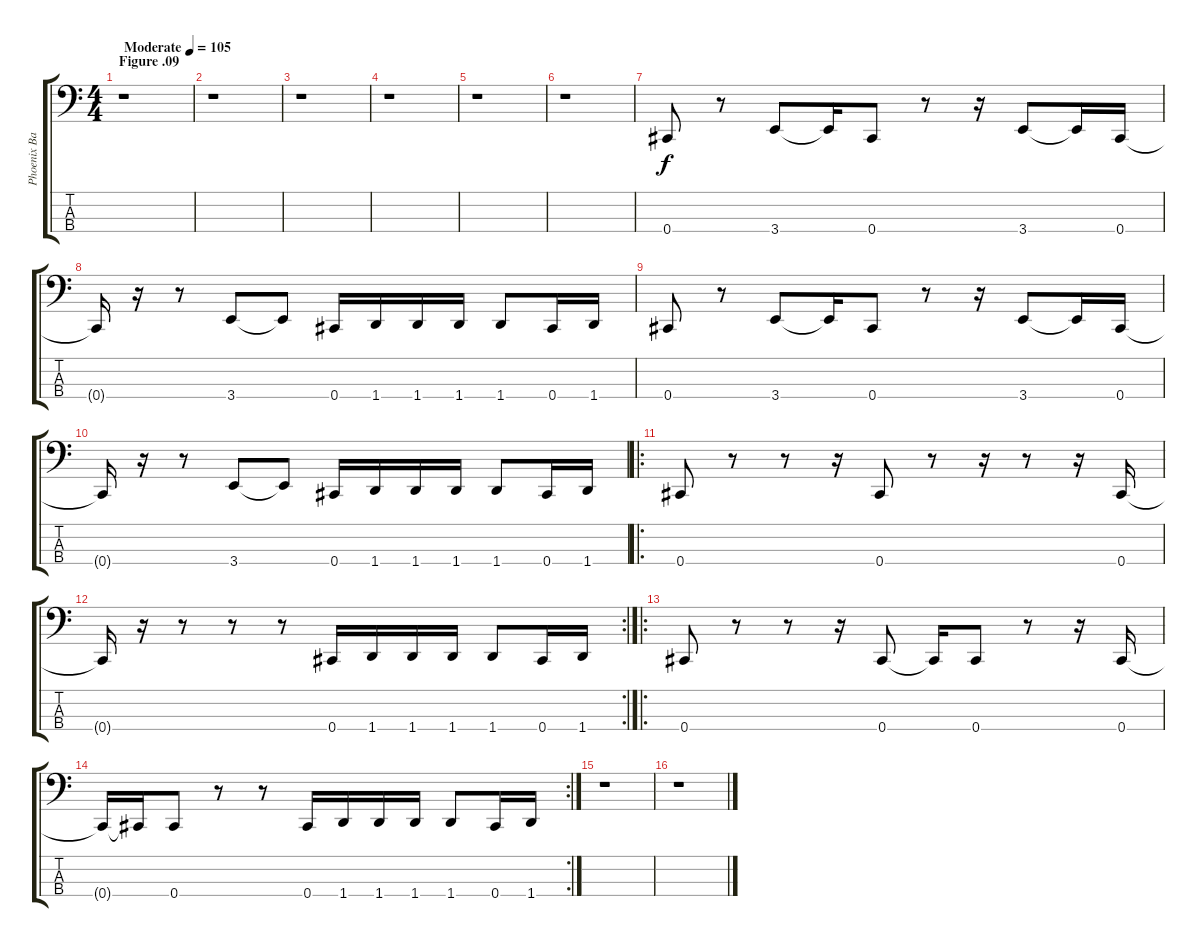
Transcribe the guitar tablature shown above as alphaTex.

\track ("Phoenix Bass2" "Phoenix Ba") {instrument electricbasspick}
\staff {score tabs}
\tuning (Gb2 Db2 Ab1 Db1) {hide}
\ts (4 4)
\section ("" "Figure .09")
\tempo (105 "Moderate")
\clef f4
\ks c
r.1{dy f instrument electricbasspick} |
r.1 |
r.1 |
r.1 |
r.1 |
r.1 |
0.4.8 r.8 3.4.8 3.4{t}.16 0.4.8 r.8 r.16 3.4.8 3.4{t}.16 0.4.16 |
0.4{t}.16 r.16 r.8 3.4.8 3.4{t}.8 0.4.16 1.4.16 1.4.16 1.4.16 1.4.8 0.4.16 1.4.16 |
0.4.8 r.8 3.4.8 3.4{t}.16 0.4.8 r.8 r.16 3.4.8 3.4{t}.16 0.4.16 |
0.4{t}.16 r.16 r.8 3.4.8 3.4{t}.8 0.4.16 1.4.16 1.4.16 1.4.16 1.4.8 0.4.16 1.4.16 |
\ro
0.4.8 r.8 r.8 r.16 0.4.8 r.8 r.16 r.8 r.16 0.4.16 |
\rc 2
0.4{t}.16 r.16 r.8 r.8 r.8 0.4.16 1.4.16 1.4.16 1.4.16 1.4.8 0.4.16 1.4.16 |
\ro
0.4.8 r.8 r.8 r.16 0.4.8 0.4{t}.16 0.4.8 r.8 r.16 0.4.16 |
\rc 2
0.4{t}.16 0.4{t}.16 0.4.8 r.8 r.8 0.4.16 1.4.16 1.4.16 1.4.16 1.4.8 0.4.16 1.4.16 |
r.1 |
r.1
